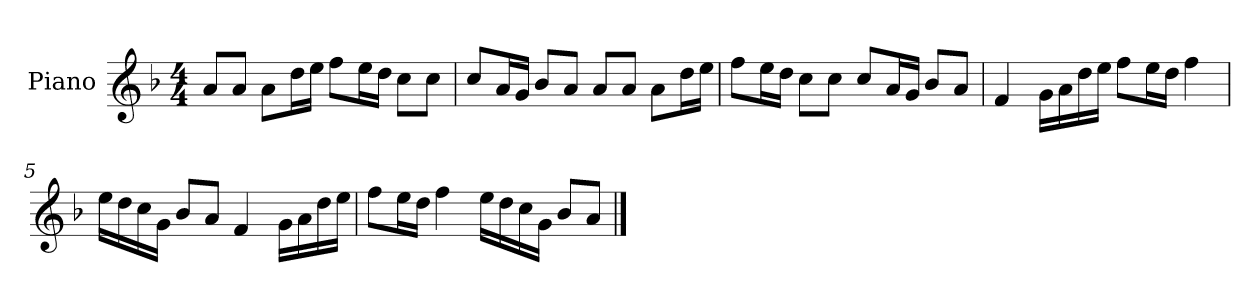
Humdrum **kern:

**kern
*part1
*staff1
*I"Piano
*I'P-no
*clefG2
*k[b-]
*M4/4
*MM90
=1
8a/L
8a/J
8a\L
16dd\L
16ee\JJ
8ff\L
16ee\L
16dd\JJ
8cc\L
8cc\J
=2
8cc/L
16a/L
16g/JJ
8b-/L
8a/J
8a/L
8a/J
8a\L
16dd\L
16ee\JJ
=3
8ff\L
16ee\L
16dd\JJ
8cc\L
8cc\J
8cc/L
16a/L
16g/JJ
8b-/L
8a/J
=4
4f/
16g\LL
16a\
16dd\
16ee\JJ
8ff\L
16ee\L
16dd\JJ
4ff\
!!LO:LB:g=z
=5
16ee\LL
16dd\
16cc\
16g\JJ
8b-/L
8a/J
4f/
16g\LL
16a\
16dd\
16ee\JJ
=6
8ff\L
16ee\L
16dd\JJ
4ff\
16ee\LL
16dd\
16cc\
16g\JJ
8b-/L
8a/J
==
*-
